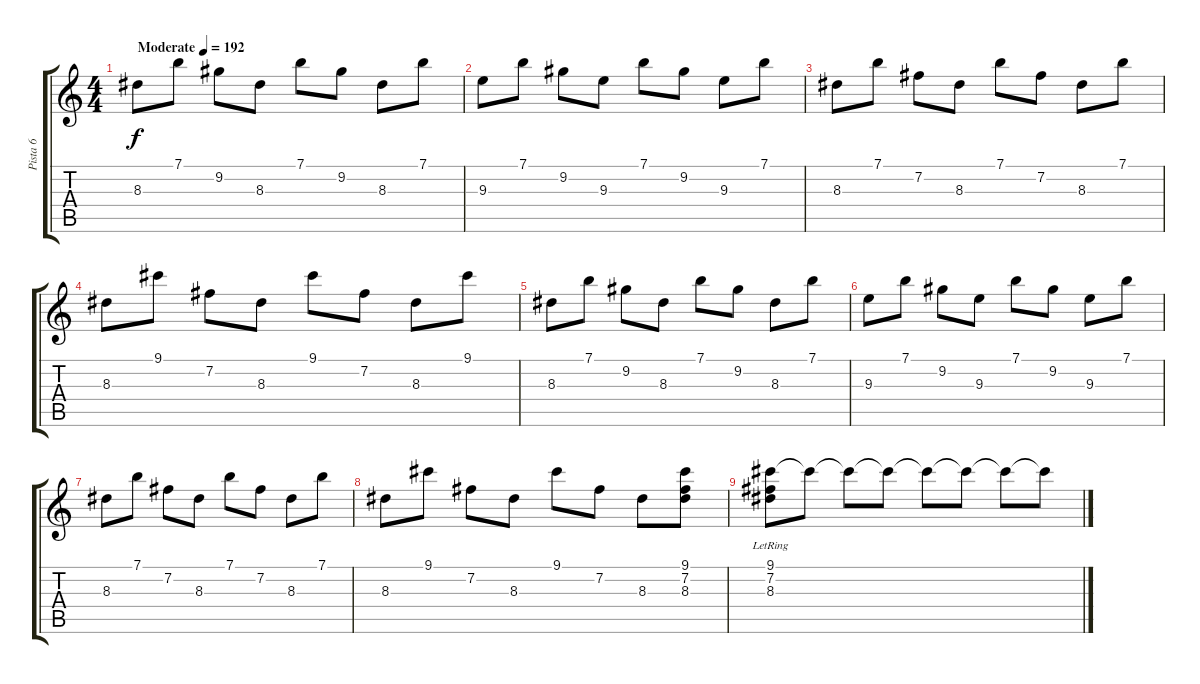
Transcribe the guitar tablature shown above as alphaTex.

\track ("Pista 6" "Pista 6") {instrument electricguitarjazz}
\staff {score tabs}
\tuning (E4 B3 G3 D3 A2 E2) {hide}
\ts (4 4)
\tempo (192 "Moderate")
\clef g2
\ks c
8.3.8{dy f instrument electricguitarjazz} 7.1.8 9.2.8 8.3.8 7.1.8 9.2.8 8.3.8 7.1.8 |
9.3.8 7.1.8 9.2.8 9.3.8 7.1.8 9.2.8 9.3.8 7.1.8 |
8.3.8 7.1.8 7.2.8 8.3.8 7.1.8 7.2.8 8.3.8 7.1.8 |
8.3.8 9.1.8 7.2.8 8.3.8 9.1.8 7.2.8 8.3.8 9.1.8 |
8.3.8 7.1.8 9.2.8 8.3.8 7.1.8 9.2.8 8.3.8 7.1.8 |
9.3.8 7.1.8 9.2.8 9.3.8 7.1.8 9.2.8 9.3.8 7.1.8 |
8.3.8 7.1.8 7.2.8 8.3.8 7.1.8 7.2.8 8.3.8 7.1.8 |
8.3.8 9.1.8 7.2.8 8.3.8 9.1.8 7.2.8 8.3.8 (9.1 7.2 8.3).8 |
(9.1{lr} 7.2{lr} 8.3{lr}).8 9.1{t}.8 9.1{t}.8 9.1{t}.8 9.1{t}.8 9.1{t}.8 9.1{t}.8 9.1{t}.8
